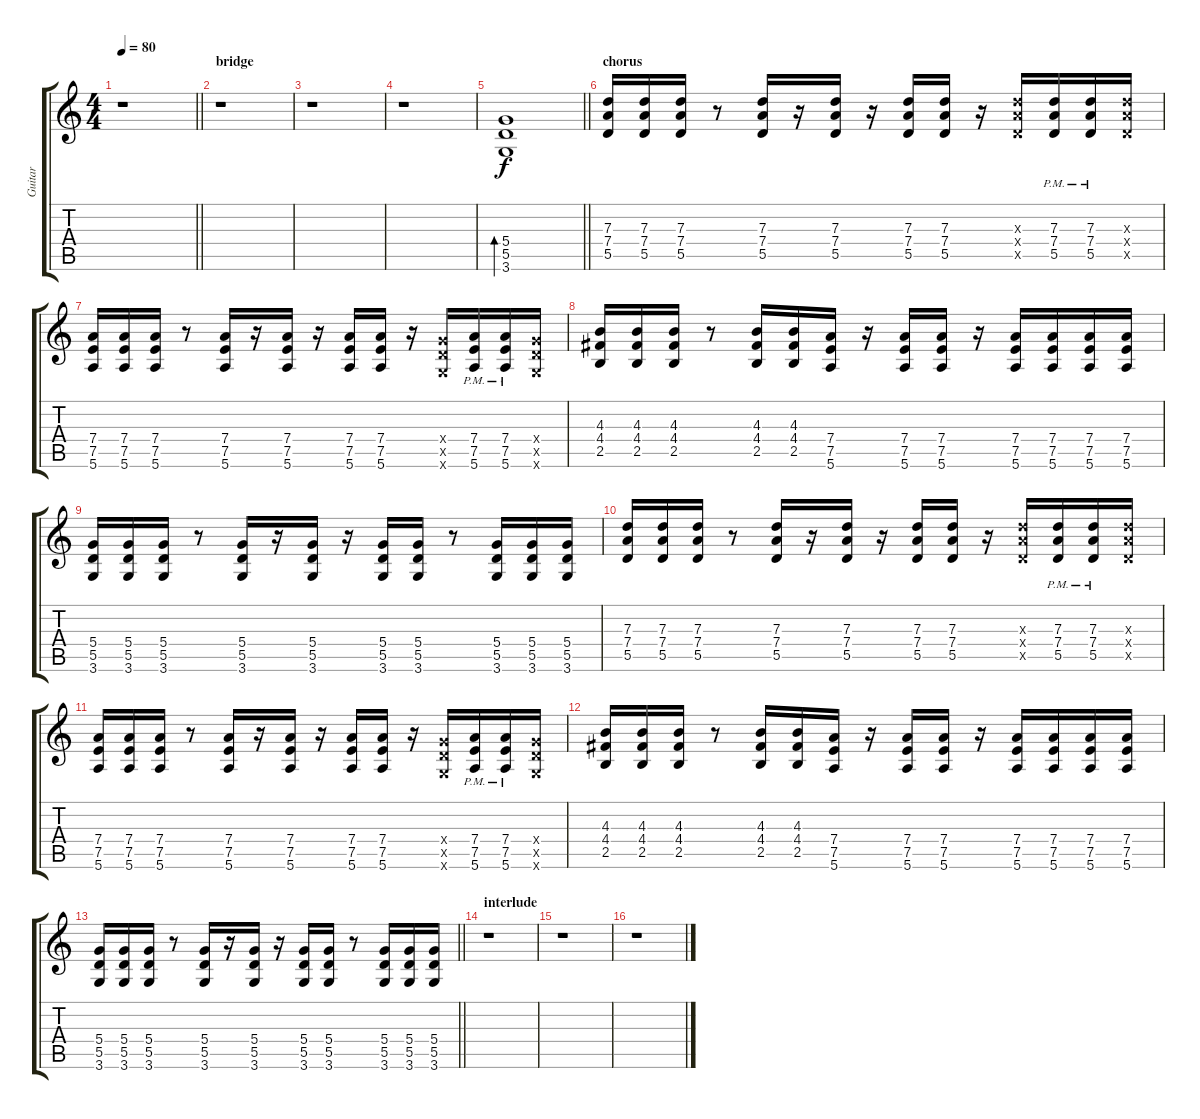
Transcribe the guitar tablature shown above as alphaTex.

\track ("Guitar" "Guitar") {instrument distortionguitar}
\staff {score tabs}
\tuning (E4 B3 G3 D3 A2 E2) {hide}
\ts (4 4)
\tempo 80
\clef g2
\barLineRight lightlight
\ks c
r.1{dy f} |
\section ("" "bridge")
r.1 |
r.1 |
r.1 |
\barLineRight lightlight
(5.4 5.5 3.6).1{bd 120 volume 12} |
\section ("" "chorus")
(7.3 7.4 5.5).16{volume 9} (7.3 7.4 5.5).16 (7.3 7.4 5.5).16 r.8 (7.3 7.4 5.5).16 r.16 (7.3 7.4 5.5).16 r.16 (7.3 7.4 5.5).16 (7.3 7.4 5.5).16 r.16 (7.3{x} 7.4{x} 5.5{x}).16 (7.3 7.4 5.5{pm}).16 (7.3 7.4 5.5{pm}).16 (7.3{x} 7.4{x} 5.5{x}).16 |
(7.4 7.5 5.6).16 (7.4 7.5 5.6).16 (7.4 7.5 5.6).16 r.8 (7.4 7.5 5.6).16 r.16 (7.4 7.5 5.6).16 r.16 (7.4 7.5 5.6).16 (7.4 7.5 5.6).16 r.16 (5.4{x} 5.5{x} 3.6{x}).16 (7.4 7.5 5.6{pm}).16 (7.4 7.5 5.6{pm}).16 (5.4{x} 5.5{x} 3.6{x}).16 |
(4.3 4.4 2.5).16 (4.3 4.4 2.5).16 (4.3 4.4 2.5).16 r.8 (4.3 4.4 2.5).16 (4.3 4.4 2.5).16 (7.4 7.5 5.6).16 r.16 (7.4 7.5 5.6).16 (7.4 7.5 5.6).16 r.16 (7.4 7.5 5.6).16 (7.4 7.5 5.6).16 (7.4 7.5 5.6).16 (7.4 7.5 5.6).16 |
(5.4 5.5 3.6).16 (5.4 5.5 3.6).16 (5.4 5.5 3.6).16 r.8 (5.4 5.5 3.6).16 r.16 (5.4 5.5 3.6).16 r.16 (5.4 5.5 3.6).16 (5.4 5.5 3.6).16 r.8 (5.4 5.5 3.6).16 (5.4 5.5 3.6).16 (5.4 5.5 3.6).16 |
(7.3 7.4 5.5).16 (7.3 7.4 5.5).16 (7.3 7.4 5.5).16 r.8 (7.3 7.4 5.5).16 r.16 (7.3 7.4 5.5).16 r.16 (7.3 7.4 5.5).16 (7.3 7.4 5.5).16 r.16 (7.3{x} 7.4{x} 5.5{x}).16 (7.3 7.4 5.5{pm}).16 (7.3 7.4 5.5{pm}).16 (7.3{x} 7.4{x} 5.5{x}).16 |
(7.4 7.5 5.6).16 (7.4 7.5 5.6).16 (7.4 7.5 5.6).16 r.8 (7.4 7.5 5.6).16 r.16 (7.4 7.5 5.6).16 r.16 (7.4 7.5 5.6).16 (7.4 7.5 5.6).16 r.16 (5.4{x} 5.5{x} 3.6{x}).16 (7.4 7.5 5.6{pm}).16 (7.4 7.5 5.6{pm}).16 (5.4{x} 5.5{x} 3.6{x}).16 |
(4.3 4.4 2.5).16 (4.3 4.4 2.5).16 (4.3 4.4 2.5).16 r.8 (4.3 4.4 2.5).16 (4.3 4.4 2.5).16 (7.4 7.5 5.6).16 r.16 (7.4 7.5 5.6).16 (7.4 7.5 5.6).16 r.16 (7.4 7.5 5.6).16 (7.4 7.5 5.6).16 (7.4 7.5 5.6).16 (7.4 7.5 5.6).16 |
\barLineRight lightlight
(5.4 5.5 3.6).16 (5.4 5.5 3.6).16 (5.4 5.5 3.6).16 r.8 (5.4 5.5 3.6).16 r.16 (5.4 5.5 3.6).16 r.16 (5.4 5.5 3.6).16 (5.4 5.5 3.6).16 r.8 (5.4 5.5 3.6).16 (5.4 5.5 3.6).16 (5.4 5.5 3.6).16 |
\section ("" "interlude")
r.1 |
r.1 |
r.1
